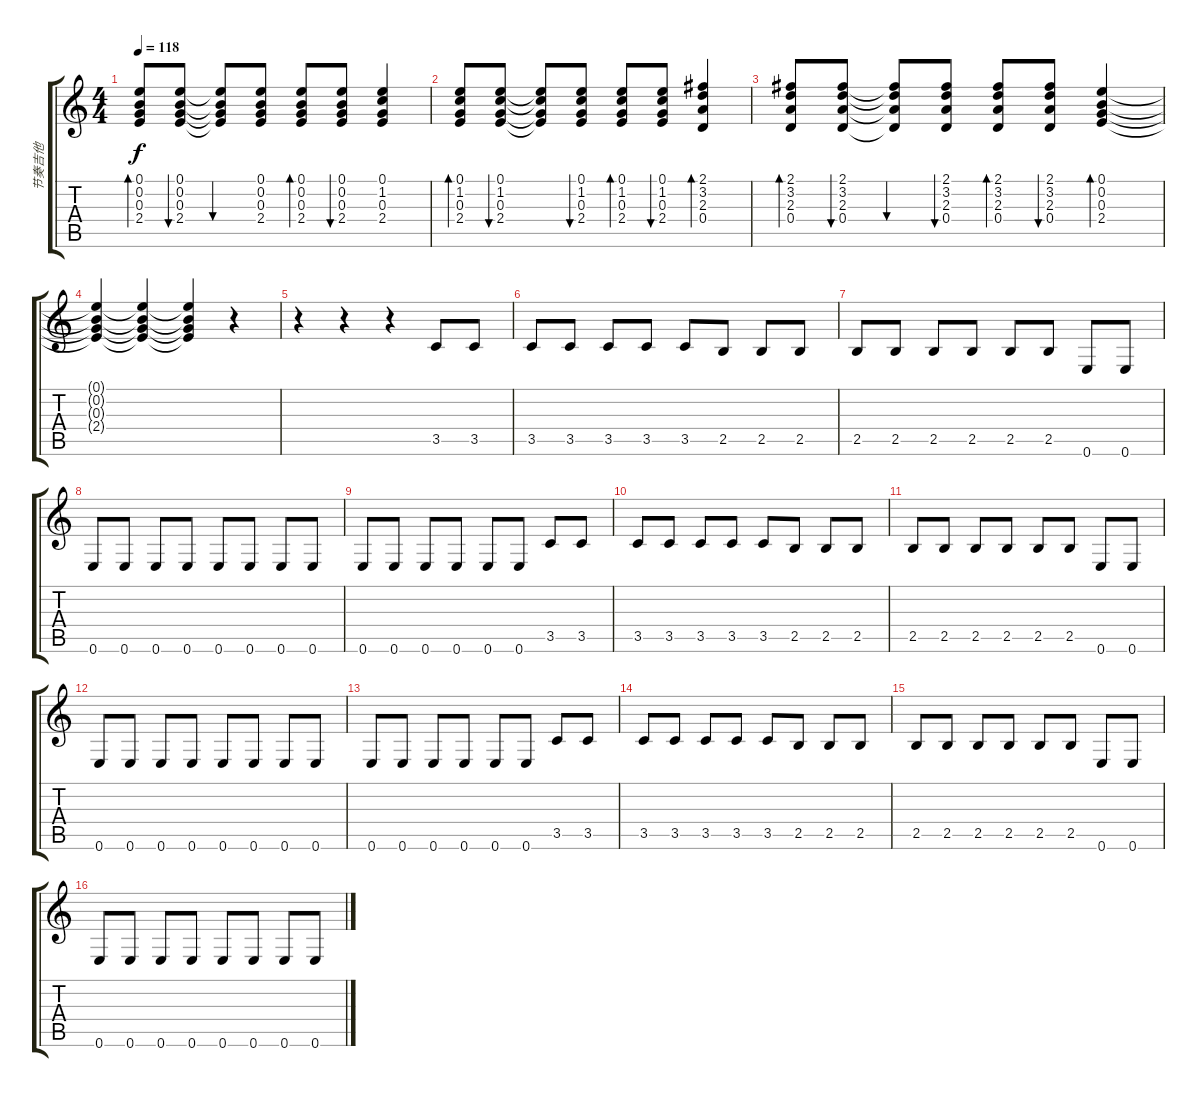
\track ("节奏吉他" "节奏吉他") {instrument acousticguitarsteel}
\staff {score tabs}
\tuning (E4 B3 G3 D3 A2 E2) {hide}
\ts (4 4)
\tempo 118
\clef g2
\ks c
(0.1 0.2 0.3 2.4).8{bd 240 dy f} (0.1 0.2 0.3 2.4).8{bu 240} (0.1{t} 0.2{t} 0.3{t} 2.4{t}).8{bu 240} (0.1 0.2 0.3 2.4).8 (0.1 0.2 0.3 2.4).8{bd 240} (0.1 0.2 0.3 2.4).8{bu 240} (0.1 1.2 0.3 2.4).4 |
(0.1 1.2 0.3 2.4).8{bd 240} (0.1 1.2 0.3 2.4).8{bu 240} (0.1{t} 1.2{t} 0.3{t} 2.4{t}).8 (0.1 1.2 0.3 2.4).8{bu 240} (0.1 1.2 0.3 2.4).8{bd 240} (0.1 1.2 0.3 2.4).8{bu 240} (2.1 3.2 2.3 0.4).4{bd 240} |
(2.1 3.2 2.3 0.4).8{bd 240} (2.1 3.2 2.3 0.4).8{bu 240} (2.1{t} 3.2{t} 2.3{t} 0.4{t}).8{bu 240} (2.1 3.2 2.3 0.4).8{bu 240} (2.1 3.2 2.3 0.4).8{bd 240} (2.1 3.2 2.3 0.4).8{bu 240} (0.1 0.2 0.3 2.4).4{bd 480} |
(0.1{t} 0.2{t} 0.3{t} 2.4{t}).4 (0.1{t} 0.2{t} 0.3{t} 2.4{t}).4 (0.1{t} 0.2{t} 0.3{t} 2.4{t}).4 r.4 |
r.4 r.4 r.4 3.5.8 3.5.8 |
3.5.8 3.5.8 3.5.8 3.5.8 3.5.8 2.5.8 2.5.8 2.5.8 |
2.5.8 2.5.8 2.5.8 2.5.8 2.5.8 2.5.8 0.6.8 0.6.8 |
0.6.8 0.6.8 0.6.8 0.6.8 0.6.8 0.6.8 0.6.8 0.6.8 |
0.6.8 0.6.8 0.6.8 0.6.8 0.6.8 0.6.8 3.5.8 3.5.8 |
3.5.8 3.5.8 3.5.8 3.5.8 3.5.8 2.5.8 2.5.8 2.5.8 |
2.5.8 2.5.8 2.5.8 2.5.8 2.5.8 2.5.8 0.6.8 0.6.8 |
0.6.8 0.6.8 0.6.8 0.6.8 0.6.8 0.6.8 0.6.8 0.6.8 |
0.6.8 0.6.8 0.6.8 0.6.8 0.6.8 0.6.8 3.5.8 3.5.8 |
3.5.8 3.5.8 3.5.8 3.5.8 3.5.8 2.5.8 2.5.8 2.5.8 |
2.5.8 2.5.8 2.5.8 2.5.8 2.5.8 2.5.8 0.6.8 0.6.8 |
0.6.8 0.6.8 0.6.8 0.6.8 0.6.8 0.6.8 0.6.8 0.6.8
